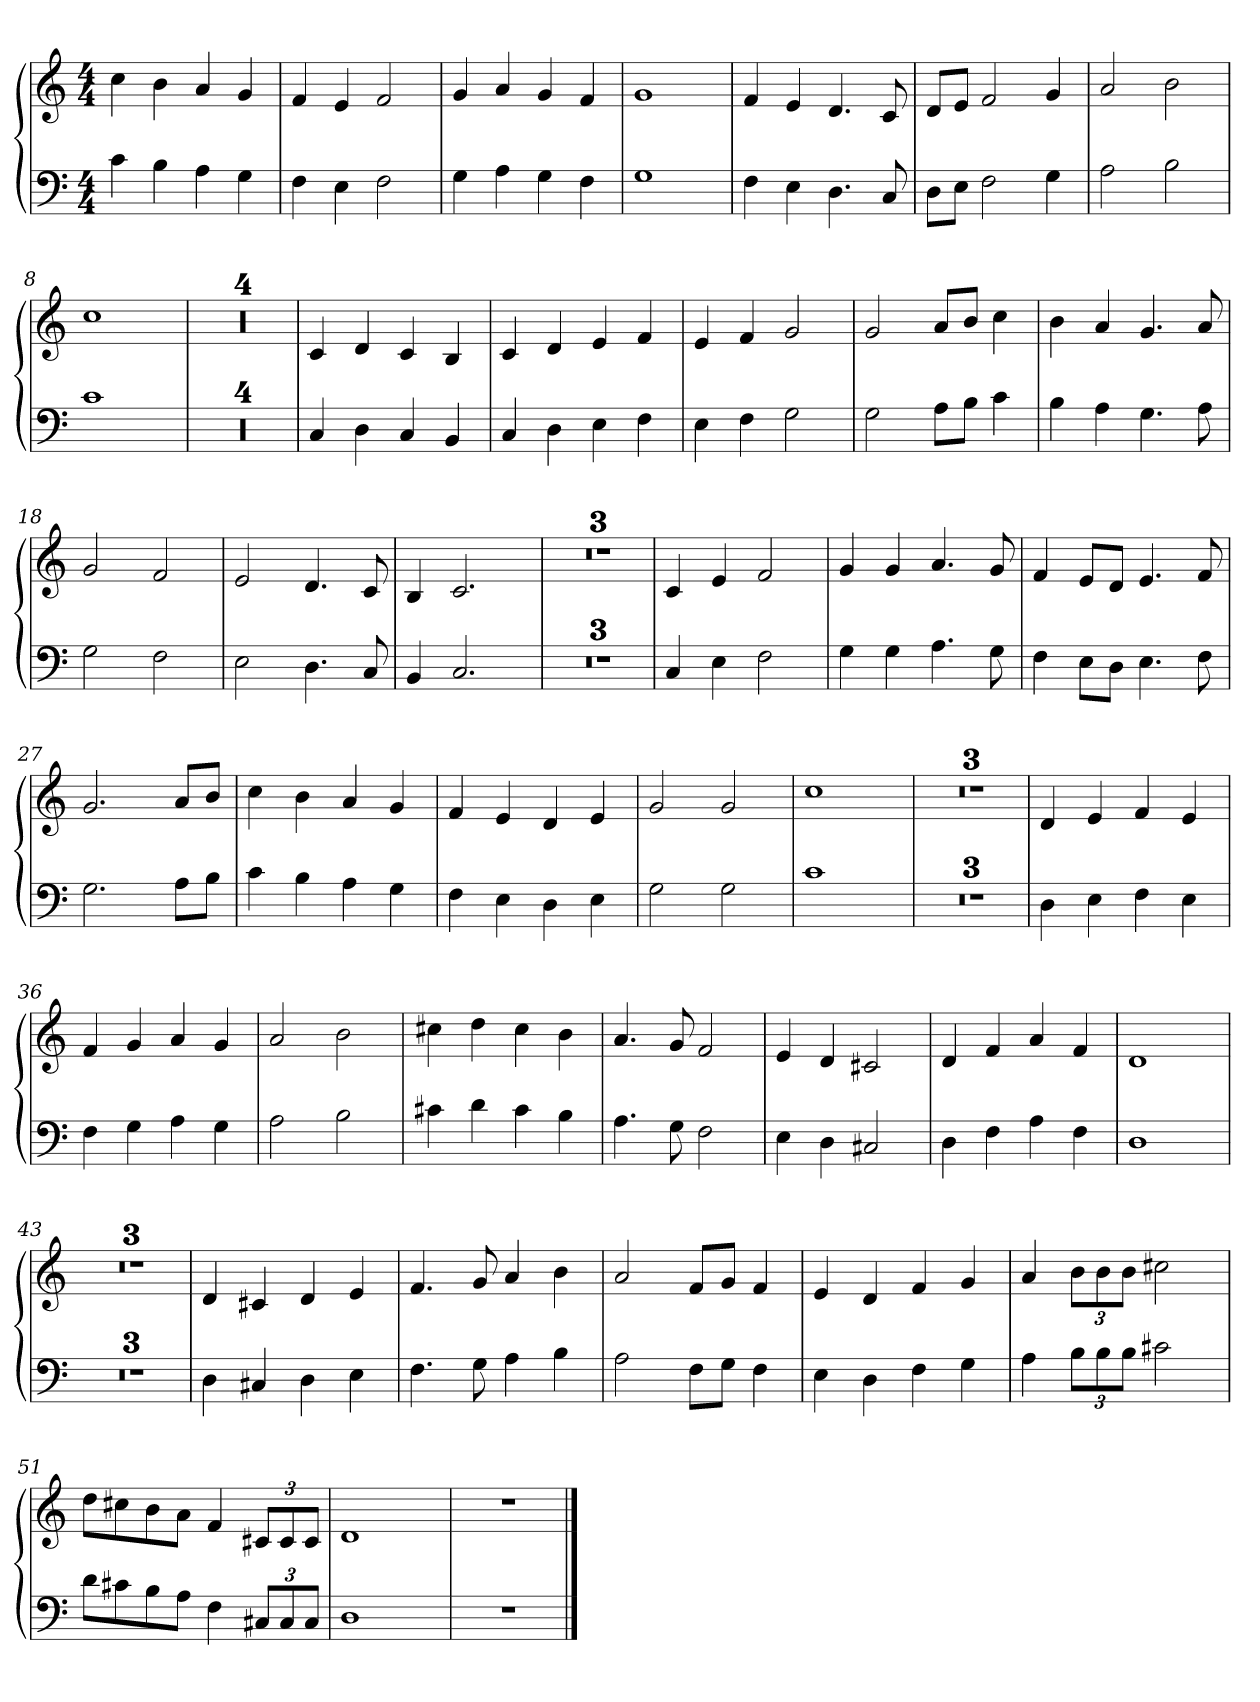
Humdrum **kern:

**kern	**kern
*part1	*part1
*staff2	*staff1
*clefF4	*clefG2
*k[]	*k[]
*M4/4	*M4/4
=1	=1
4c\	4cc\
4B\	4b\
4A\	4a/
4G\	4g/
=2	=2
4F\	4f/
4E\	4e/
2F\	2f/
=3	=3
4G\	4g/
4A\	4a/
4G\	4g/
4F\	4f/
=4	=4
1G	1g
=5	=5
4F\	4f/
4E\	4e/
4.D\	4.d/
8C/	8c/
=6	=6
8D\L	8d/L
8E\J	8e/J
2F\	2f/
4G\	4g/
=7	=7
2A\	2a/
2B\	2b\
=8	=8
1c	1cc
=9	=9
1r	1r
=10	=10
1r	1r
=11	=11
*k[]	*k[]
1r	1r
=12	=12
1r	1r
!!LO:LB:g=z
=13	=13
4C/	4c/
4D\	4d/
4C/	4c/
4BB/	4B/
=14	=14
4C/	4c/
4D\	4d/
4E\	4e/
4F\	4f/
=15	=15
4E\	4e/
4F\	4f/
2G\	2g/
=16	=16
2G\	2g/
8A\L	8a/L
8B\J	8b/J
4c\	4cc\
=17	=17
4B\	4b\
4A\	4a/
4.G\	4.g/
8A\	8a/
=18	=18
2G\	2g/
2F\	2f/
=19	=19
2E\	2e/
4.D\	4.d/
8C/	8c/
=20	=20
4BB/	4B/
2.C/	2.c/
=21	=21
1r	1r
=22	=22
1r	1r
=23	=23
1r	1r
!!LO:LB:g=z
=24	=24
4C/	4c/
4E\	4e/
2F\	2f/
=25	=25
4G\	4g/
4G\	4g/
4.A\	4.a/
8G\	8g/
=26	=26
4F\	4f/
8E\L	8e/L
8D\J	8d/J
4.E\	4.e/
8F\	8f/
=27	=27
2.G\	2.g/
8A\L	8a/L
8B\J	8b/J
=28	=28
4c\	4cc\
4B\	4b\
4A\	4a/
4G\	4g/
=29	=29
4F\	4f/
4E\	4e/
4D\	4d/
4E\	4e/
=30	=30
2G\	2g/
2G\	2g/
=31	=31
1c	1cc
=32	=32
1r	1r
=33	=33
1r	1r
=34	=34
*k[b-]	*k[b-]
1r	1r
!!LO:LB:g=z
=35	=35
4D\	4d/
4E\	4e/
4F\	4f/
4E\	4e/
=36	=36
4F\	4f/
4G\	4g/
4A\	4a/
4G\	4g/
=37	=37
2A\	2a/
2B-\	2b-\
=38	=38
4c#X\	4cc#X\
4d\	4dd\
4c#\	4cc#\
4B-\	4b-\
=39	=39
4.A\	4.a/
8G\	8g/
2F\	2f/
=40	=40
4E\	4e/
4D\	4d/
2C#X/	2c#X/
=41	=41
4D\	4d/
4F\	4f/
4A\	4a/
4F\	4f/
=42	=42
1D	1d
=43	=43
1r	1r
=44	=44
1r	1r
=45	=45
1r	1r
!!LO:LB:g=z
=46	=46
4D\	4d/
4C#X/	4c#X/
4D\	4d/
4E\	4e/
=47	=47
4.F\	4.f/
8G\	8g/
4A\	4a/
4B-\	4b-\
=48	=48
2A\	2a/
8F\L	8f/L
8G\J	8g/J
4F\	4f/
=49	=49
4E\	4e/
4D\	4d/
4F\	4f/
4G\	4g/
=50	=50
4A\	4a/
*Xbrackettup	*Xbrackettup
12B-\L	12b-\L
12B-\	12b-\
12B-\J	12b-\J
2c#X\	2cc#X\
=51	=51
8d\L	8dd\L
8c#X\	8cc#X\
8B-\	8b-\
8A\J	8a\J
4F\	4f/
12C#X/L	12c#X/L
12C#/	12c#/
12C#/J	12c#/J
=52	=52
1D	1d
=53	=53
1r	1r
==	==
*-	*-
